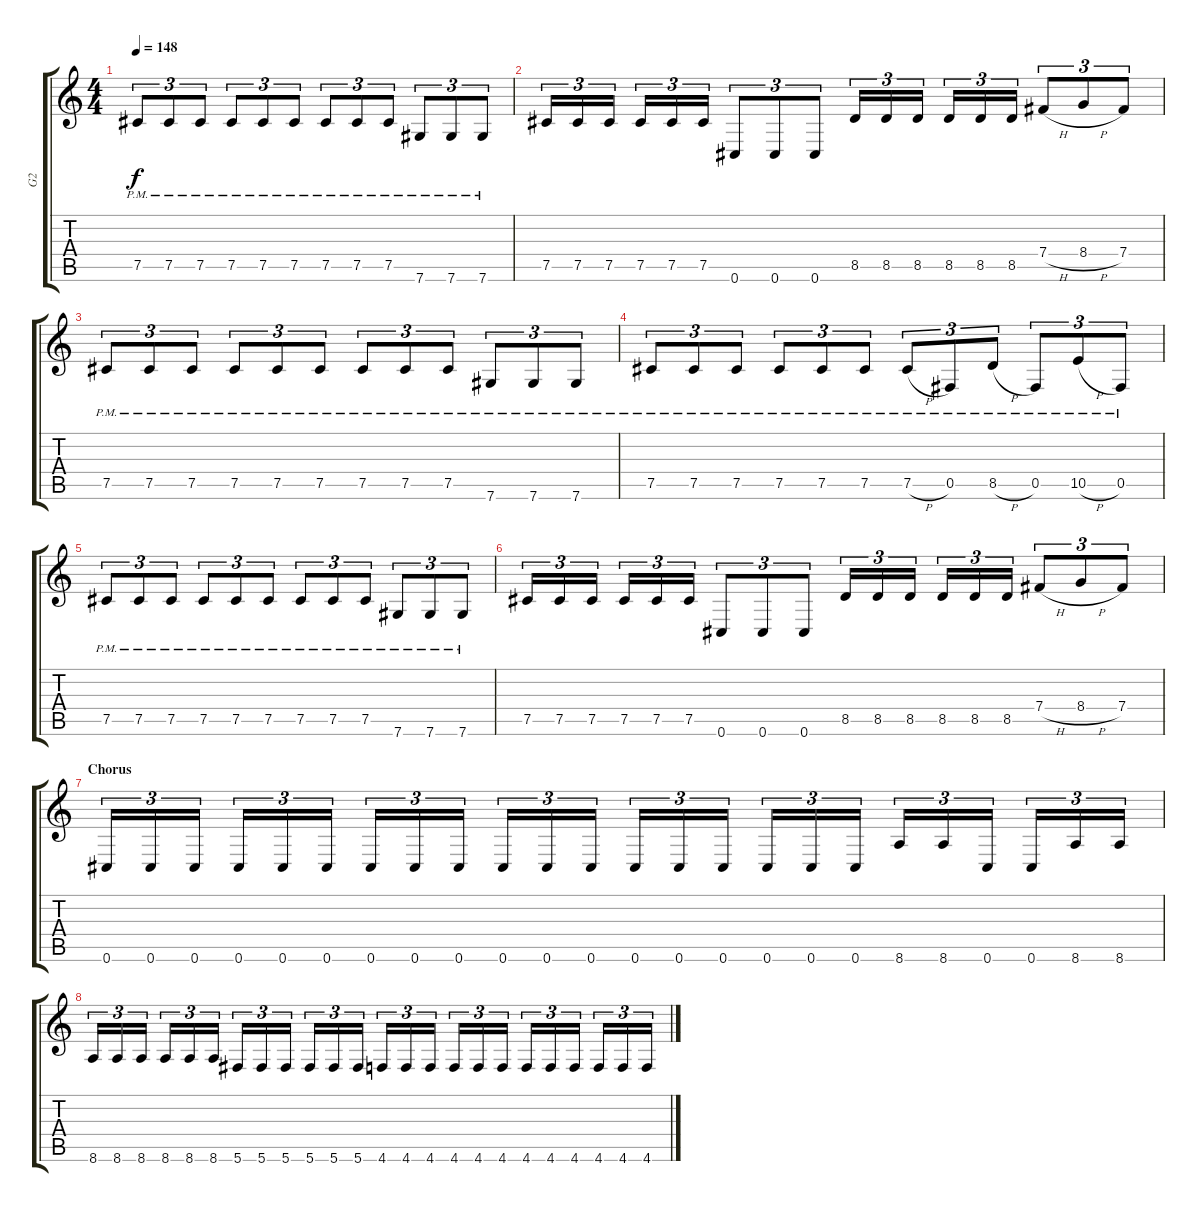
\track ("G2" "G2") {instrument distortionguitar}
\staff {score tabs}
\tuning (Db4 Ab3 E3 B2 Gb2 Db2) {hide}
\ts (4 4)
\tempo 148
\clef g2
\ks c
7.5{pm}.8{tu (3 2) dy f} 7.5{pm}.8{tu (3 2)} 7.5{pm}.8{tu (3 2)} 7.5{pm}.8{tu (3 2)} 7.5{pm}.8{tu (3 2)} 7.5{pm}.8{tu (3 2)} 7.5{pm}.8{tu (3 2)} 7.5{pm}.8{tu (3 2)} 7.5{pm}.8{tu (3 2)} 7.6{pm}.8{tu (3 2)} 7.6{pm}.8{tu (3 2)} 7.6{pm}.8{tu (3 2)} |
7.5.16{tu (3 2)} 7.5.16{tu (3 2)} 7.5.16{tu (3 2)} 7.5.16{tu (3 2)} 7.5.16{tu (3 2)} 7.5.16{tu (3 2)} 0.6.8{tu (3 2)} 0.6.8{tu (3 2)} 0.6.8{tu (3 2)} 8.5.16{tu (3 2)} 8.5.16{tu (3 2)} 8.5.16{tu (3 2)} 8.5.16{tu (3 2)} 8.5.16{tu (3 2)} 8.5.16{tu (3 2)} 7.4{h}.8{tu (3 2)} 8.4{h}.8{tu (3 2)} 7.4.8{tu (3 2)} |
7.5{pm}.8{tu (3 2)} 7.5{pm}.8{tu (3 2)} 7.5{pm}.8{tu (3 2)} 7.5{pm}.8{tu (3 2)} 7.5{pm}.8{tu (3 2)} 7.5{pm}.8{tu (3 2)} 7.5{pm}.8{tu (3 2)} 7.5{pm}.8{tu (3 2)} 7.5{pm}.8{tu (3 2)} 7.6{pm}.8{tu (3 2)} 7.6{pm}.8{tu (3 2)} 7.6{pm}.8{tu (3 2)} |
7.5{pm}.8{tu (3 2)} 7.5{pm}.8{tu (3 2)} 7.5{pm}.8{tu (3 2)} 7.5{pm}.8{tu (3 2)} 7.5{pm}.8{tu (3 2)} 7.5{pm}.8{tu (3 2)} 7.5{h pm}.8{tu (3 2)} 0.5{pm}.8{tu (3 2)} 8.5{h pm}.8{tu (3 2)} 0.5{pm}.8{tu (3 2)} 10.5{h pm}.8{tu (3 2)} 0.5{pm}.8{tu (3 2)} |
7.5{pm}.8{tu (3 2)} 7.5{pm}.8{tu (3 2)} 7.5{pm}.8{tu (3 2)} 7.5{pm}.8{tu (3 2)} 7.5{pm}.8{tu (3 2)} 7.5{pm}.8{tu (3 2)} 7.5{pm}.8{tu (3 2)} 7.5{pm}.8{tu (3 2)} 7.5{pm}.8{tu (3 2)} 7.6{pm}.8{tu (3 2)} 7.6{pm}.8{tu (3 2)} 7.6{pm}.8{tu (3 2)} |
7.5.16{tu (3 2)} 7.5.16{tu (3 2)} 7.5.16{tu (3 2)} 7.5.16{tu (3 2)} 7.5.16{tu (3 2)} 7.5.16{tu (3 2)} 0.6.8{tu (3 2)} 0.6.8{tu (3 2)} 0.6.8{tu (3 2)} 8.5.16{tu (3 2)} 8.5.16{tu (3 2)} 8.5.16{tu (3 2)} 8.5.16{tu (3 2)} 8.5.16{tu (3 2)} 8.5.16{tu (3 2)} 7.4{h}.8{tu (3 2)} 8.4{h}.8{tu (3 2)} 7.4.8{tu (3 2)} |
\section ("" "Chorus")
0.6.16{tu (3 2)} 0.6.16{tu (3 2)} 0.6.16{tu (3 2)} 0.6.16{tu (3 2)} 0.6.16{tu (3 2)} 0.6.16{tu (3 2)} 0.6.16{tu (3 2)} 0.6.16{tu (3 2)} 0.6.16{tu (3 2)} 0.6.16{tu (3 2)} 0.6.16{tu (3 2)} 0.6.16{tu (3 2)} 0.6.16{tu (3 2)} 0.6.16{tu (3 2)} 0.6.16{tu (3 2)} 0.6.16{tu (3 2)} 0.6.16{tu (3 2)} 0.6.16{tu (3 2)} 8.6.16{tu (3 2)} 8.6.16{tu (3 2)} 0.6.16{tu (3 2)} 0.6.16{tu (3 2)} 8.6.16{tu (3 2)} 8.6.16{tu (3 2)} |
8.6.16{tu (3 2)} 8.6.16{tu (3 2)} 8.6.16{tu (3 2)} 8.6.16{tu (3 2)} 8.6.16{tu (3 2)} 8.6.16{tu (3 2)} 5.6.16{tu (3 2)} 5.6.16{tu (3 2)} 5.6.16{tu (3 2)} 5.6.16{tu (3 2)} 5.6.16{tu (3 2)} 5.6.16{tu (3 2)} 4.6.16{tu (3 2)} 4.6.16{tu (3 2)} 4.6.16{tu (3 2)} 4.6.16{tu (3 2)} 4.6.16{tu (3 2)} 4.6.16{tu (3 2)} 4.6.16{tu (3 2)} 4.6.16{tu (3 2)} 4.6.16{tu (3 2)} 4.6.16{tu (3 2)} 4.6.16{tu (3 2)} 4.6.16{tu (3 2)}
